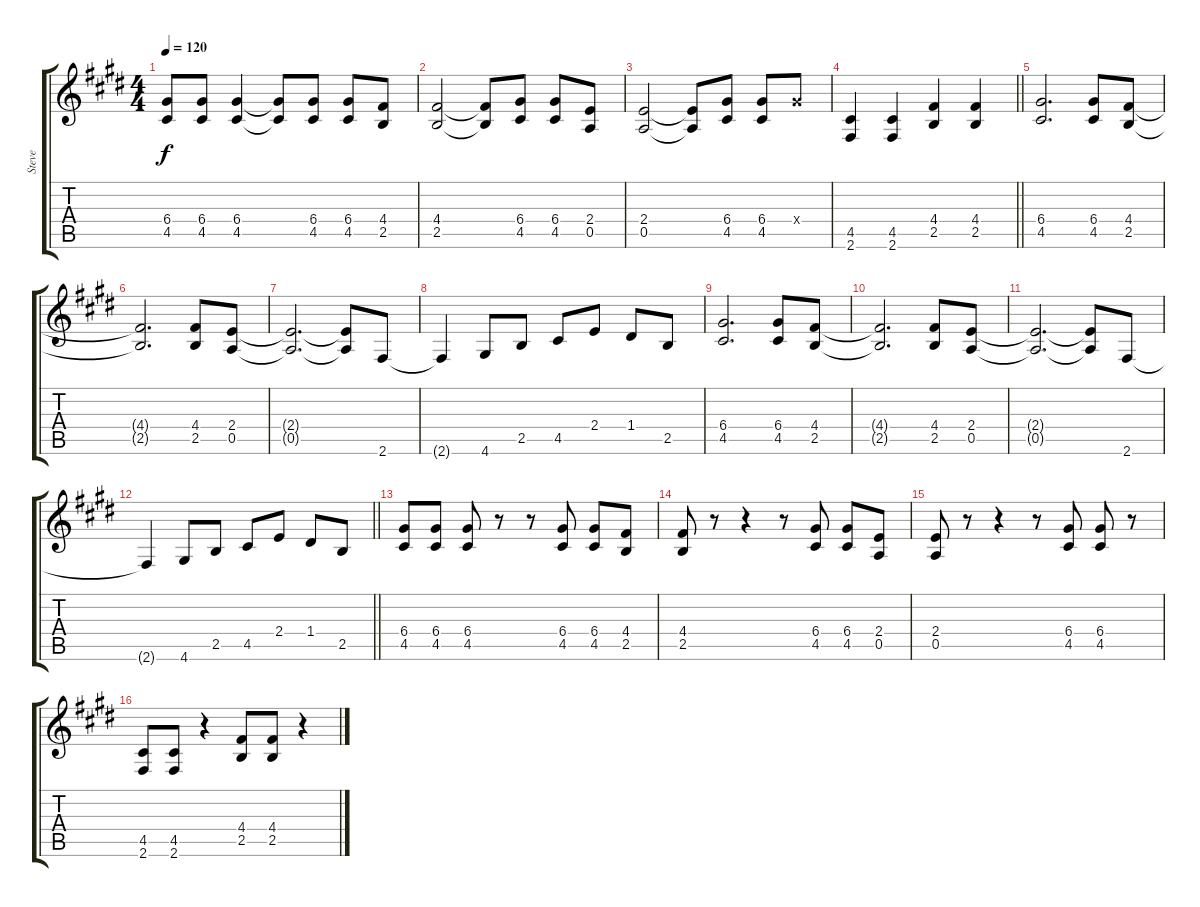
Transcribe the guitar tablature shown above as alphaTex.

\track ("Steve" "Steve") {instrument distortionguitar}
\staff {score tabs}
\tuning (E4 B3 G3 D3 A2 E2) {hide}
\ts (4 4)
\tempo 120
\clef g2
\ks c#minor
(6.4 4.5).8{dy f} (6.4 4.5).8 (6.4 4.5).4 (6.4{t} 4.5{t}).8 (6.4 4.5).8 (6.4 4.5).8 (4.4 2.5).8 |
(4.4 2.5).2 (4.4{t} 2.5{t}).8 (6.4 4.5).8 (6.4 4.5).8 (2.4 0.5).8 |
(2.4 0.5).2 (2.4{t} 0.5{t}).8 (6.4 4.5).8 (6.4 4.5).8 6.4{x}.8 |
\barLineRight lightlight
(4.5 2.6).4 (4.5 2.6).4 (4.4 2.5).4 (4.4 2.5).4 |
(6.4 4.5).2{d} (6.4 4.5).8 (4.4 2.5).8 |
(4.4{t} 2.5{t}).2{d} (4.4 2.5).8 (2.4 0.5).8 |
(2.4{t} 0.5{t}).2{d} (2.4{t} 0.5{t}).8 2.6.8 |
2.6{t}.4 4.6.8 2.5.8 4.5.8 2.4.8 1.4.8 2.5.8 |
(6.4 4.5).2{d} (6.4 4.5).8 (4.4 2.5).8 |
(4.4{t} 2.5{t}).2{d} (4.4 2.5).8 (2.4 0.5).8 |
(2.4{t} 0.5{t}).2{d} (2.4{t} 0.5{t}).8 2.6.8 |
\barLineRight lightlight
2.6{t}.4 4.6.8 2.5.8 4.5.8 2.4.8 1.4.8 2.5.8 |
(6.4 4.5).8 (6.4 4.5).8 (6.4 4.5).8 r.8 r.8 (6.4 4.5).8 (6.4 4.5).8 (4.4 2.5).8 |
(4.4 2.5).8 r.8 r.4 r.8 (6.4 4.5).8 (6.4 4.5).8 (2.4 0.5).8 |
(2.4 0.5).8 r.8 r.4 r.8 (6.4 4.5).8 (6.4 4.5).8 r.8 |
(4.5 2.6).8 (4.5 2.6).8 r.4 (4.4 2.5).8 (4.4 2.5).8 r.4
